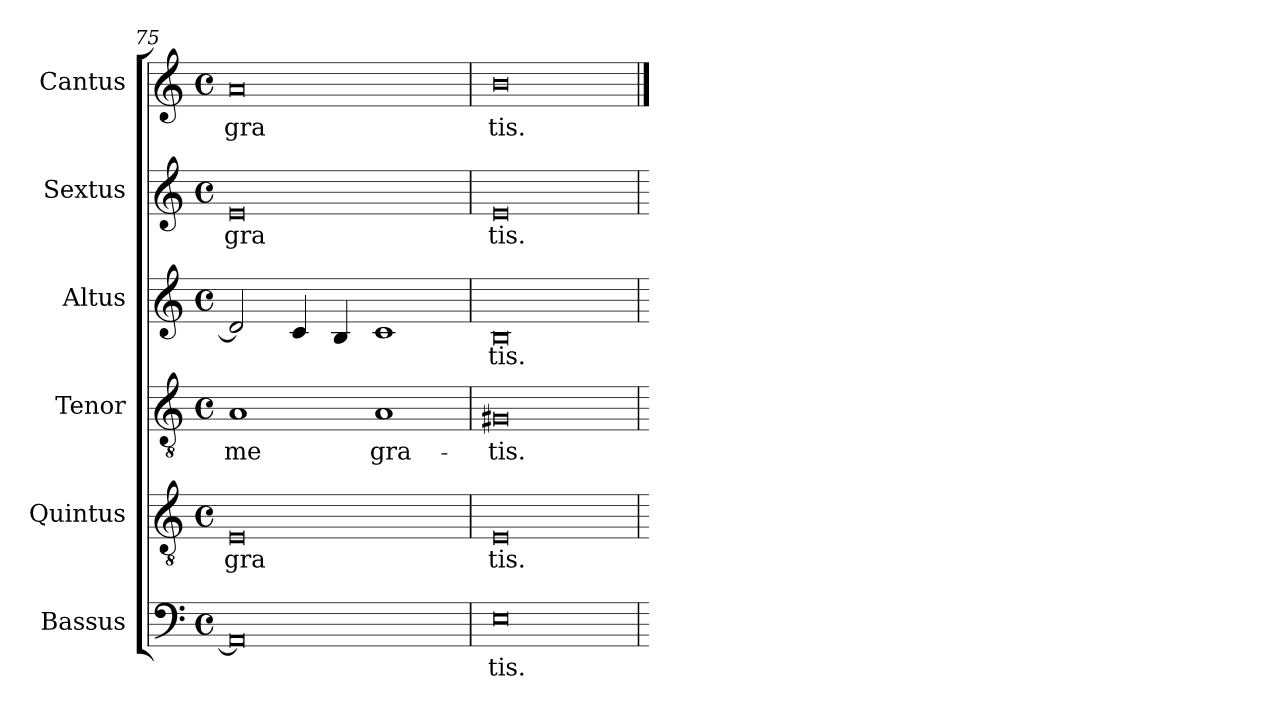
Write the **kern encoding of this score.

**kern	**text	**kern	**text	**kern	**text	**kern	**text	**kern	**text	**kern	**text
*part6	*part6	*part5	*part5	*part4	*part4	*part3	*part3	*part2	*part2	*part1	*part1
*staff6	*staff6	*staff5	*staff5	*staff4	*staff4	*staff3	*staff3	*staff2	*staff2	*staff1	*staff1
*I"Bassus	*	*I"Quintus	*	*I"Tenor	*	*I"Altus	*	*I"Sextus	*	*I"Cantus	*
*clefF4	*	*clefGv2	*	*clefGv2	*	*clefG2	*	*clefG2	*	*clefG2	*
*M4/4	*	*M4/4	*	*M4/4	*	*M4/4	*	*M4/4	*	*M4/4	*
*met(c)	*	*met(c)	*	*met(c)	*	*met(c)	*	*met(c)	*	*met(c)	*
=75	=75	=75	=75	=75	=75	=75	=75	=75	=75	=75	=75
!	!	!	!LO:LY:b:cj	!	!LO:LY:b:cj	!	!	!	!LO:LY:b:cj	!	!LO:LY:b:cj
0AA]	.	0E	gra	1A	me	2d/]	.	0e	gra	0a	gra
.	.	.	.	.	.	4c/	.	.	.	.	.
.	.	.	.	.	.	4B/	.	.	.	.	.
!	!	!	!	!	!LO:LY:b:cj	!	!	!	!	!	!
.	.	.	.	1A	gra-	1c	.	.	.	.	.
=76	=76	=76	=76	=76	=76	=76	=76	=76	=76	=76	=76
!	!LO:LY:b:cj	!	!LO:LY:b:cj	!	!LO:LY:b:cj	!	!LO:LY:b:cj	!	!LO:LY:b:cj	!	!LO:LY:b:cj
0E	-tis.	0E	tis.	0G#X	-tis.	0B	tis.	0e	tis.	0b	tis.
=	==	=	==	=	==	=	==	=	==	==	==
*-	*-	*-	*-	*-	*-	*-	*-	*-	*-	*-	*-
